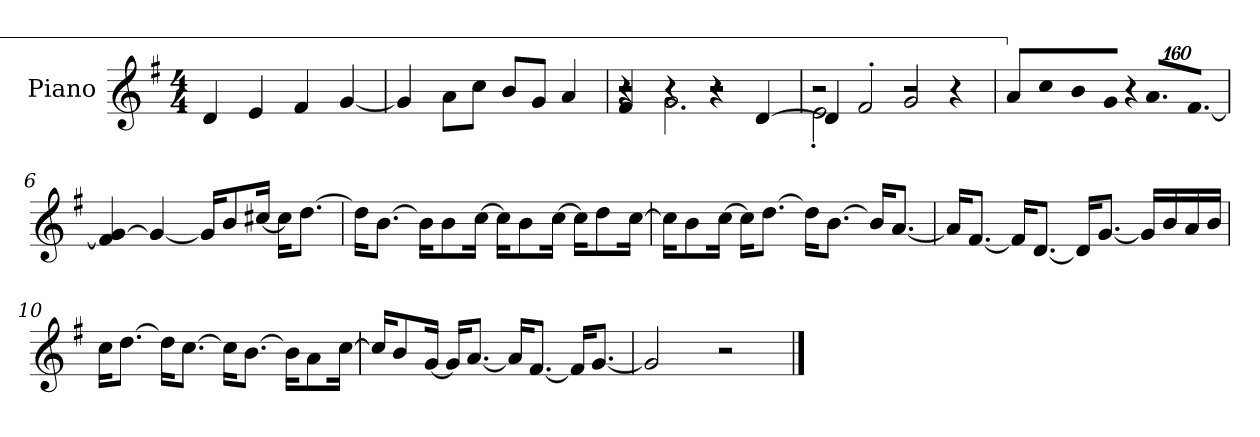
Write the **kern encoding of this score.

**kern
*part1
*staff1
*I"Piano
*I'P-no
*clefG2
*k[f#]
*M4/4
*MM90
=1
4d/
4e/
4f#/
[4g/
=2
4g/]
8a\L
8cc\J
8b/L
8g/J
4a/
=3
*^
*	*^
4f#/	4r	2r
4r	2.g\	.
2r	.	4r
.	.	[4d/
=4	=4	=4
2r	2e'\	4d/]
.	.	2f#'/
2g/	2r	.
.	.	4r
=5	=5	=5
!LO:N:vis=8	!	!
*v	*v	*v
960%137a/L
!LO:N:vis=8
960%137cc/
!LO:N:vis=8
960%137b/
!LO:N:vis=16
1920%137g/Jk
!LO:N:vis=16
1920%137r
!LO:N:vis=8.
640%137a/L
!LO:N:vis=8.
[640%137f#/J
=6
4f#/] [4g/
4g/_
16g/KL]
8b/
[16cc#X/Jk
16cc#\KL]
[8.dd\J
!!LO:LB:g=z
=7
16dd\KL]
[8.b\J
16b\KL]
8b\
[16cc\Jk
16cc\KL]
8b\
[16cc\Jk
16cc\KL]
8dd\
[16cc\Jk
=8
16cc\KL]
8b\
[16cc\Jk
16cc\KL]
[8.dd\J
16dd\KL]
[8.b\J
16b/KL]
[8.a/J
=9
16a/KL]
[8.f#/J
16f#/KL]
[8.d/J
16d/KL]
[8.g/J
16g/LL]
16b/
16a/
16b/JJ
=10
16cc\KL
[8.dd\J
16dd\KL]
[8.cc\J
16cc\KL]
[8.b\J
16b\KL]
8a\
[16cc\Jk
!!LO:LB:g=z
=11
16cc/KL]
8b/
[16g/Jk
16g/KL]
[8.a/J
16a/KL]
[8.f#/J
16f#/KL]
[8.g/J
=12
2g/]
2r
==
*-
